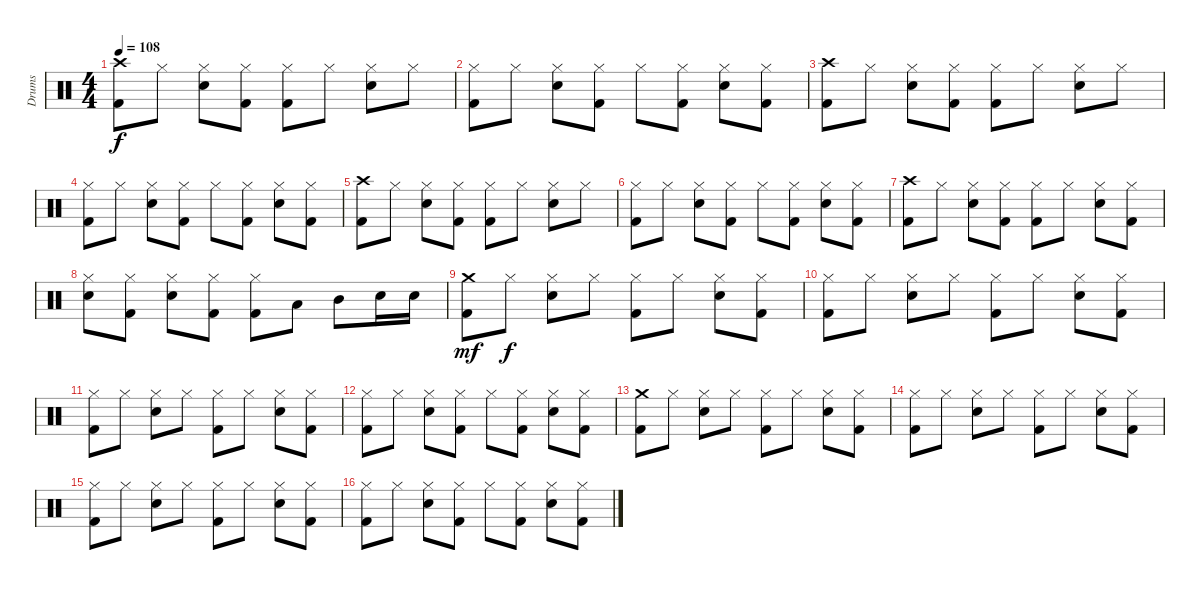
\track ("Drums" "Drums") {instrument percussion}
\staff {score}
\articulation defaults
\ts (4 4)
\tempo 108
\clef neutral
\ks c
("Crash high (hit)" "Kick (hit) 2").8{dy f} "Hi-Hat (closed)".8 ("Hi-Hat (closed)" "Snare (hit) 2").8 ("Hi-Hat (closed)" "Kick (hit) 2").8 ("Hi-Hat (closed)" "Kick (hit) 2").8 "Hi-Hat (closed)".8 ("Hi-Hat (closed)" "Snare (hit) 2").8 "Hi-Hat (closed)".8 |
("Hi-Hat (closed)" "Kick (hit) 2").8 "Hi-Hat (closed)".8 ("Hi-Hat (closed)" "Snare (hit) 2").8 ("Hi-Hat (closed)" "Kick (hit) 2").8 "Hi-Hat (closed)".8 ("Hi-Hat (closed)" "Kick (hit) 2").8 ("Hi-Hat (closed)" "Snare (hit) 2").8 ("Hi-Hat (closed)" "Kick (hit) 2").8 |
("Crash high (hit)" "Kick (hit) 2").8 "Hi-Hat (closed)".8 ("Hi-Hat (closed)" "Snare (hit) 2").8 ("Hi-Hat (closed)" "Kick (hit) 2").8 ("Hi-Hat (closed)" "Kick (hit) 2").8 "Hi-Hat (closed)".8 ("Hi-Hat (closed)" "Snare (hit) 2").8 "Hi-Hat (closed)".8 |
("Hi-Hat (closed)" "Kick (hit) 2").8 "Hi-Hat (closed)".8 ("Hi-Hat (closed)" "Snare (hit) 2").8 ("Hi-Hat (closed)" "Kick (hit) 2").8 "Hi-Hat (closed)".8 ("Hi-Hat (closed)" "Kick (hit) 2").8 ("Hi-Hat (closed)" "Snare (hit) 2").8 ("Hi-Hat (closed)" "Kick (hit) 2").8 |
("Crash high (hit)" "Kick (hit) 2").8 "Hi-Hat (closed)".8 ("Hi-Hat (closed)" "Snare (hit) 2").8 ("Hi-Hat (closed)" "Kick (hit) 2").8 ("Hi-Hat (closed)" "Kick (hit) 2").8 "Hi-Hat (closed)".8 ("Hi-Hat (closed)" "Snare (hit) 2").8 "Hi-Hat (closed)".8 |
("Hi-Hat (closed)" "Kick (hit) 2").8 "Hi-Hat (closed)".8 ("Hi-Hat (closed)" "Snare (hit) 2").8 ("Hi-Hat (closed)" "Kick (hit) 2").8 "Hi-Hat (closed)".8 ("Hi-Hat (closed)" "Kick (hit) 2").8 ("Hi-Hat (closed)" "Snare (hit) 2").8 ("Hi-Hat (closed)" "Kick (hit) 2").8 |
("Crash high (hit)" "Kick (hit) 2").8 "Hi-Hat (closed)".8 ("Hi-Hat (closed)" "Snare (hit) 2").8 ("Hi-Hat (closed)" "Kick (hit) 2").8 ("Hi-Hat (closed)" "Kick (hit) 2").8 "Hi-Hat (closed)".8 ("Hi-Hat (closed)" "Snare (hit) 2").8 ("Hi-Hat (closed)" "Kick (hit) 2").8 |
("Hi-Hat (closed)" "Snare (hit) 2").8 ("Hi-Hat (closed)" "Kick (hit) 2").8 ("Hi-Hat (closed)" "Snare (hit) 2").8 ("Hi-Hat (closed)" "Kick (hit) 2").8 ("Hi-Hat (closed)" "Kick (hit) 2").8 "Low Tom (hit)".8 "Mid Tom (hit)".8 "Snare (hit) 2".16 "Snare (hit) 2".16 |
("Crash medium (hit)" "Kick (hit) 2").8{dy mf} "Hi-Hat (closed)".8{dy f} ("Hi-Hat (closed)" "Snare (hit) 2").8 "Hi-Hat (closed)".8 ("Hi-Hat (closed)" "Kick (hit) 2").8 "Hi-Hat (closed)".8 ("Hi-Hat (closed)" "Snare (hit) 2").8 ("Hi-Hat (closed)" "Kick (hit) 2").8 |
("Hi-Hat (closed)" "Kick (hit) 2").8 "Hi-Hat (closed)".8 ("Hi-Hat (closed)" "Snare (hit) 2").8 "Hi-Hat (closed)".8 ("Hi-Hat (closed)" "Kick (hit) 2").8 "Hi-Hat (closed)".8 ("Hi-Hat (closed)" "Snare (hit) 2").8 ("Hi-Hat (closed)" "Kick (hit) 2").8 |
("Hi-Hat (closed)" "Kick (hit) 2").8 "Hi-Hat (closed)".8 ("Hi-Hat (closed)" "Snare (hit) 2").8 "Hi-Hat (closed)".8 ("Hi-Hat (closed)" "Kick (hit) 2").8 "Hi-Hat (closed)".8 ("Hi-Hat (closed)" "Snare (hit) 2").8 ("Hi-Hat (closed)" "Kick (hit) 2").8 |
("Hi-Hat (closed)" "Kick (hit) 2").8 "Hi-Hat (closed)".8 ("Hi-Hat (closed)" "Snare (hit) 2").8 ("Hi-Hat (closed)" "Kick (hit) 2").8 "Hi-Hat (closed)".8 ("Hi-Hat (closed)" "Kick (hit) 2").8 ("Hi-Hat (closed)" "Snare (hit) 2").8 ("Hi-Hat (closed)" "Kick (hit) 2").8 |
("Crash medium (hit)" "Kick (hit) 2").8 "Hi-Hat (closed)".8 ("Hi-Hat (closed)" "Snare (hit) 2").8 "Hi-Hat (closed)".8 ("Hi-Hat (closed)" "Kick (hit) 2").8 "Hi-Hat (closed)".8 ("Hi-Hat (closed)" "Snare (hit) 2").8 ("Hi-Hat (closed)" "Kick (hit) 2").8 |
("Hi-Hat (closed)" "Kick (hit) 2").8 "Hi-Hat (closed)".8 ("Hi-Hat (closed)" "Snare (hit) 2").8 "Hi-Hat (closed)".8 ("Hi-Hat (closed)" "Kick (hit) 2").8 "Hi-Hat (closed)".8 ("Hi-Hat (closed)" "Snare (hit) 2").8 ("Hi-Hat (closed)" "Kick (hit) 2").8 |
("Hi-Hat (closed)" "Kick (hit) 2").8 "Hi-Hat (closed)".8 ("Hi-Hat (closed)" "Snare (hit) 2").8 "Hi-Hat (closed)".8 ("Hi-Hat (closed)" "Kick (hit) 2").8 "Hi-Hat (closed)".8 ("Hi-Hat (closed)" "Snare (hit) 2").8 ("Hi-Hat (closed)" "Kick (hit) 2").8 |
("Hi-Hat (closed)" "Kick (hit) 2").8 "Hi-Hat (closed)".8 ("Hi-Hat (closed)" "Snare (hit) 2").8 ("Hi-Hat (closed)" "Kick (hit) 2").8 "Hi-Hat (closed)".8 ("Hi-Hat (closed)" "Kick (hit) 2").8 ("Hi-Hat (closed)" "Snare (hit) 2").8 ("Hi-Hat (closed)" "Kick (hit) 2").8
